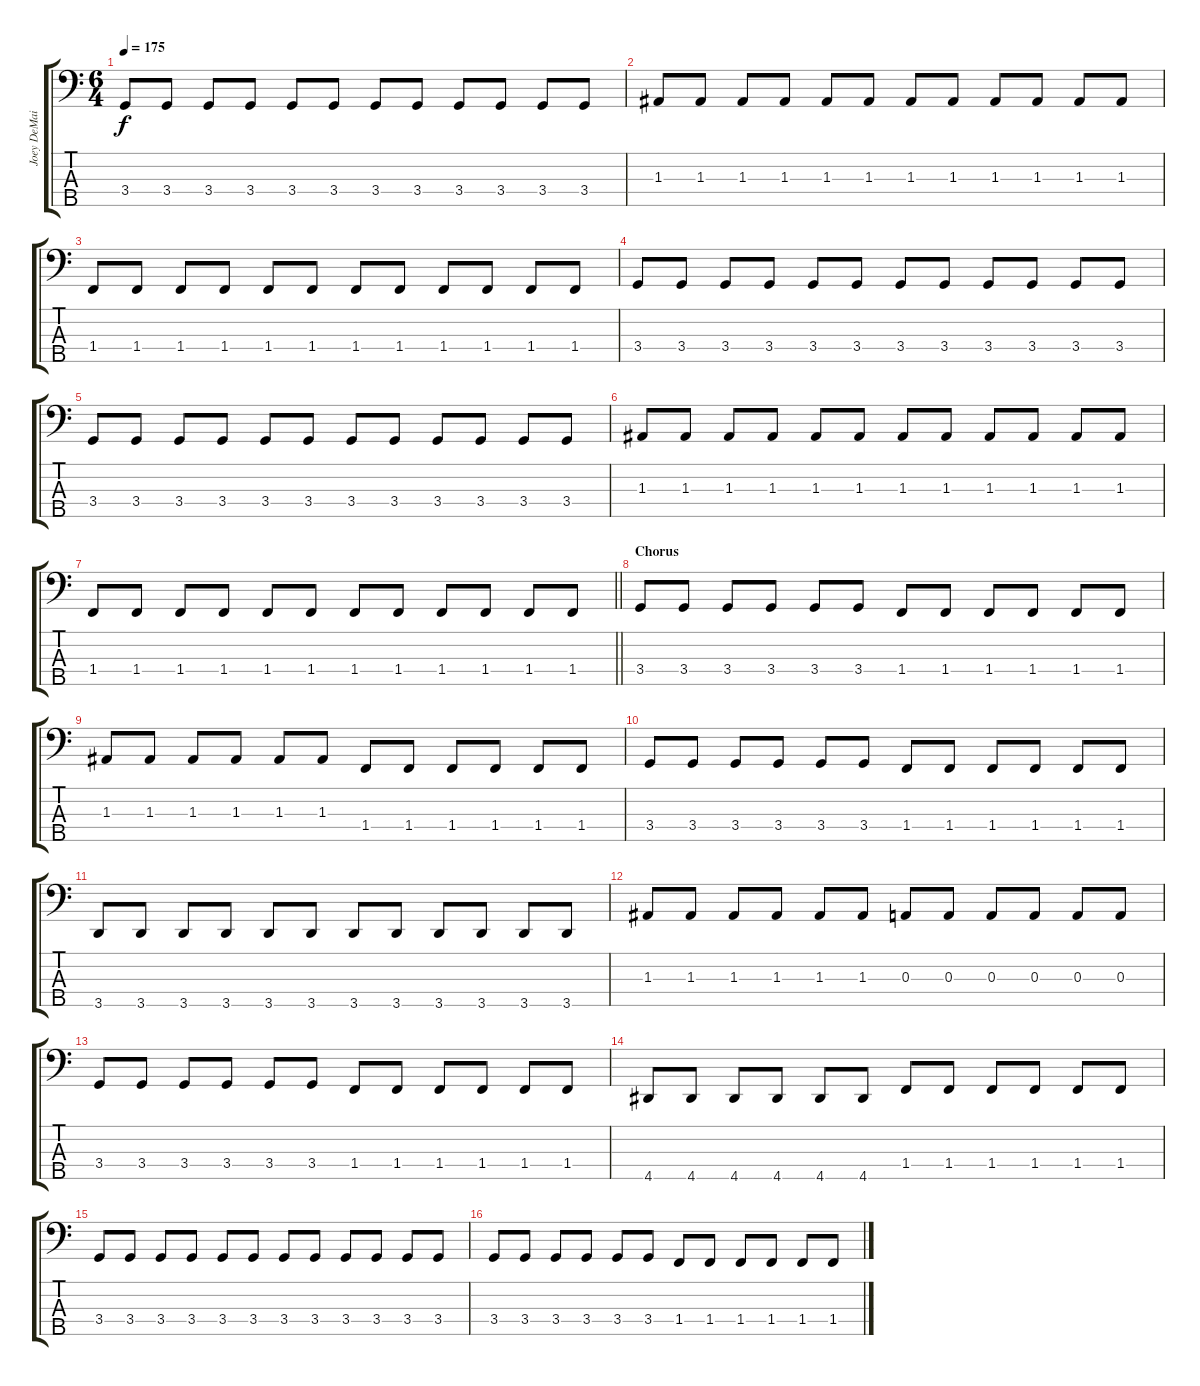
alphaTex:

\track ("Joey DeMaio" "Joey DeMai") {instrument electricbasspick}
\staff {score tabs}
\tuning (G2 D2 A1 E1 B0) {hide}
\ts (6 4)
\tempo 175
\clef f4
\ks c
3.4.8{dy f} 3.4.8 3.4.8 3.4.8 3.4.8 3.4.8 3.4.8 3.4.8 3.4.8 3.4.8 3.4.8 3.4.8 |
1.3.8 1.3.8 1.3.8 1.3.8 1.3.8 1.3.8 1.3.8 1.3.8 1.3.8 1.3.8 1.3.8 1.3.8 |
1.4.8 1.4.8 1.4.8 1.4.8 1.4.8 1.4.8 1.4.8 1.4.8 1.4.8 1.4.8 1.4.8 1.4.8 |
3.4.8 3.4.8 3.4.8 3.4.8 3.4.8 3.4.8 3.4.8 3.4.8 3.4.8 3.4.8 3.4.8 3.4.8 |
3.4.8 3.4.8 3.4.8 3.4.8 3.4.8 3.4.8 3.4.8 3.4.8 3.4.8 3.4.8 3.4.8 3.4.8 |
1.3.8 1.3.8 1.3.8 1.3.8 1.3.8 1.3.8 1.3.8 1.3.8 1.3.8 1.3.8 1.3.8 1.3.8 |
\barLineRight lightlight
1.4.8 1.4.8 1.4.8 1.4.8 1.4.8 1.4.8 1.4.8 1.4.8 1.4.8 1.4.8 1.4.8 1.4.8 |
\section ("" "Chorus")
3.4.8 3.4.8 3.4.8 3.4.8 3.4.8 3.4.8 1.4.8 1.4.8 1.4.8 1.4.8 1.4.8 1.4.8 |
1.3.8 1.3.8 1.3.8 1.3.8 1.3.8 1.3.8 1.4.8 1.4.8 1.4.8 1.4.8 1.4.8 1.4.8 |
3.4.8 3.4.8 3.4.8 3.4.8 3.4.8 3.4.8 1.4.8 1.4.8 1.4.8 1.4.8 1.4.8 1.4.8 |
3.5.8 3.5.8 3.5.8 3.5.8 3.5.8 3.5.8 3.5.8 3.5.8 3.5.8 3.5.8 3.5.8 3.5.8 |
1.3.8 1.3.8 1.3.8 1.3.8 1.3.8 1.3.8 0.3.8 0.3.8 0.3.8 0.3.8 0.3.8 0.3.8 |
3.4.8 3.4.8 3.4.8 3.4.8 3.4.8 3.4.8 1.4.8 1.4.8 1.4.8 1.4.8 1.4.8 1.4.8 |
4.5.8 4.5.8 4.5.8 4.5.8 4.5.8 4.5.8 1.4.8 1.4.8 1.4.8 1.4.8 1.4.8 1.4.8 |
3.4.8 3.4.8 3.4.8 3.4.8 3.4.8 3.4.8 3.4.8 3.4.8 3.4.8 3.4.8 3.4.8 3.4.8 |
3.4.8 3.4.8 3.4.8 3.4.8 3.4.8 3.4.8 1.4.8 1.4.8 1.4.8 1.4.8 1.4.8 1.4.8
